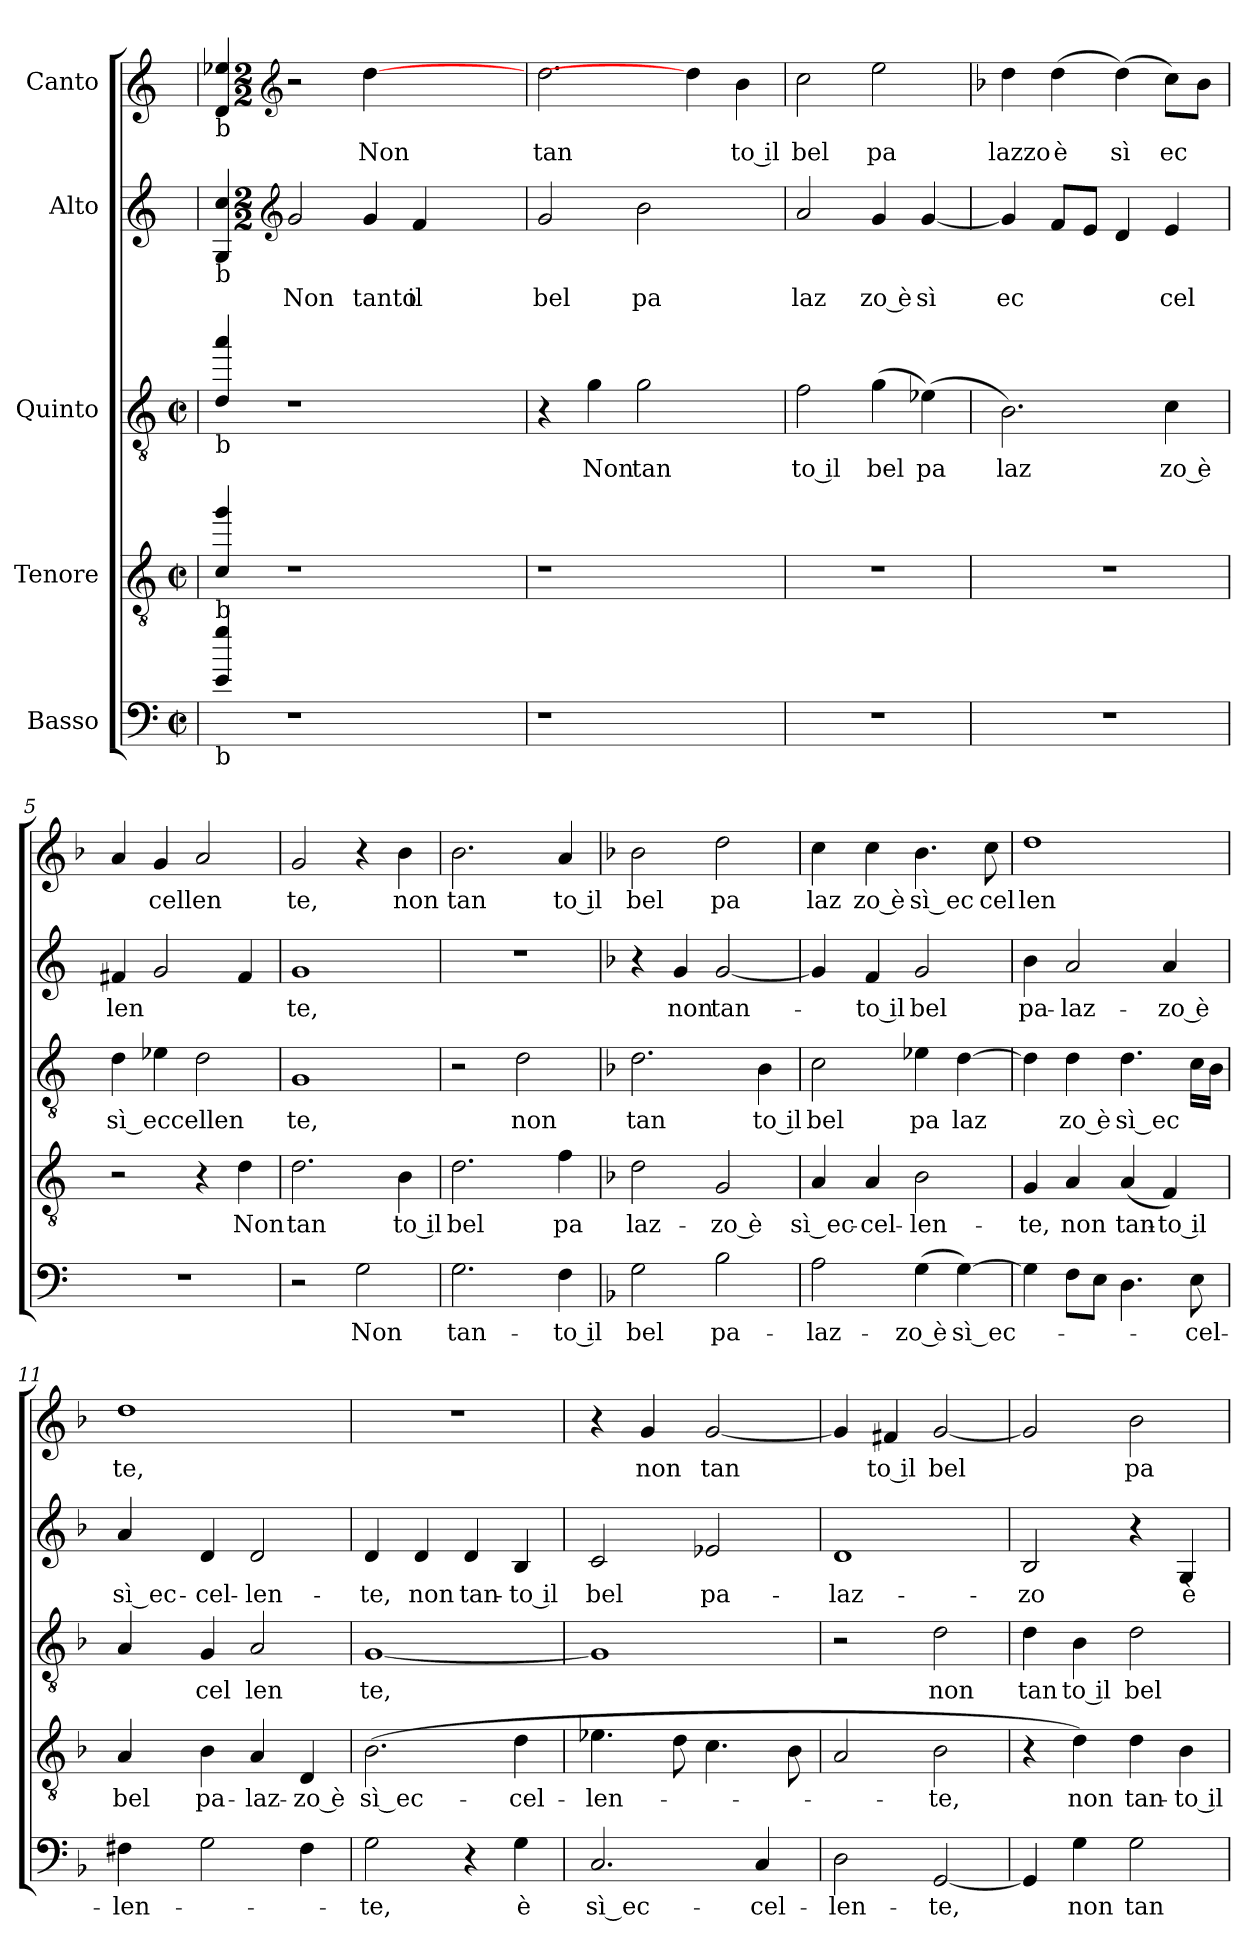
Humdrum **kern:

**kern	**text	**kern	**text	**kern	**text	**kern	**text	**kern	**text
*part5	*part5	*part4	*part4	*part3	*part3	*part2	*part2	*part1	*part1
*staff5	*staff5	*staff4	*staff4	*staff3	*staff3	*staff2	*staff2	*staff1	*staff1
*I"Basso	*	*I"Tenore	*	*I"Quinto	*	*I"Alto	*	*I"Canto	*
!!LO:PB:g=z
*stria5	*	*stria5	*	*stria5	*	*stria5	*	*stria5	*
*clefF4	*	*clefGv2	*	*clefGv2	*	*	*	*	*
*M2/2	*	*M2/2	*	*M2/2	*	*	*	*	*
*met(c|)	*	*met(c|)	*	*met(c|)	*	*	*	*	*
=1	=1!	=1	=1!	=1	=1!	=1	=1!	=1!	=1!
!	!	!	!	!	!	!	!	!LO:TX:b:t=b	!
!	!	!	!	!	!	!LO:TX:b:t=b	!	!	!
!	!	!	!	!LO:TX:b:t=b	!	!	!	!	!
!	!	!LO:TX:b:t=b	!	!	!	!	!	!	!
!LO:TX:b:t=b	!	!	!	!	!	!	!	!	!
4gg/ 4e/	.	4gg/ 4c/	.	4aa/ 4d/	.	4cc/ 4G/	.	4ee-X/ 4d/	.
*	*	*	*	*	*	*clefG2	*	*clefG2	*
*	*	*	*	*	*	*M2/2	*	*M2/2	*
*	*	*	*	*	*	*met(c|)	*	*met(c|)	*
!LO:N:vis=1	!	!LO:N:vis=1	!	!LO:N:vis=1	!	!	!LO:LY:b:cj	!	!
1r	.	1r	.	1r	.	2g/	Non	2r	.
!	!	!	!	!	!	!	!LO:LY:b:cj	!	!LO:LY:b:cj
.	.	.	.	.	.	4g/	tanto	[4dd\	Non
!	!	!	!	!	!	!	!LO:LY:b	!	!
.	.	.	.	.	.	4f/	il	4ryy	.
=2	=2	=2	=2	=2	=2	=2	=2	=2	=2
!	!	!	!	!	!	!	!LO:LY:b:cj	!	!LO:LY:b:cj
1r	.	1r	.	4r	.	2g/	bel	2.dd\	tan
!	!	!	!	!	!LO:LY:b:cj	!	!	!	!
.	.	.	.	4g\	Non	.	.	.	.
!	!	!	!	!	!LO:LY:b:cj	!	!LO:LY:b:cj	!	!
.	.	.	.	2g\	tan	2b\	pa	.	.
.	.	.	.	.	.	.	.	4dd\]	.
!	!	!	!	!	!	!	!	!	!LO:LY:b:rj
4ryy	.	4ryy	.	4ryy	.	4ryy	.	4b\	to il
=3	=3	=3	=3	=3	=3	=3	=3	=3	=3
!	!	!	!	!	!LO:LY:b:rj	!	!LO:LY:b:cj	!	!LO:LY:b:cj
1r	.	1r	.	2f\	to il	2a/	laz	2cc\	bel
!	!	!	!	!	!LO:LY:b:cj	!	!LO:LY:b:rj	!	!LO:LY:b:cj
.	.	.	.	(>4g\	bel	4g/	zo è	2ee\	pa
!	!	!	!	!	!LO:LY:b:cj	!	!LO:LY:b:cj	!	!
.	.	.	.	(>4e-X\)	pa	[<4g/	sì	.	.
=4	=4	=4	=4	=4	=4	=4	=4	=4	=4
*	*	*	*	*	*	*	*	*k[b-]	*
*	*	*	*	*	*	*	*	*F:	*
!	!	!	!	!	!LO:LY:b:cj	!	!LO:LY:b:rj	!	!LO:LY:b:cj
1r	.	1r	.	2.B\)	laz	4g/]	ec	4dd\	lazzo
!	!	!	!	!	!	!	!	!	!LO:LY:b
.	.	.	.	.	.	8f/L	.	(<4dd\	è
.	.	.	.	.	.	8e/J	.	.	.
!	!	!	!	!	!	!	!	!	!LO:LY:b:cj
.	.	.	.	.	.	4d/	.	(<4dd\)	sì
!	!	!	!	!	!LO:LY:b:rj	!	!LO:LY:b:cj	!	!LO:LY:b:cj
.	.	.	.	4c\	zo è	4e/	cel	8cc\L)	ec
.	.	.	.	.	.	.	.	8b-\J	.
=5	=5	=5	=5	=5	=5	=5	=5	=5	=5
!	!	!	!	!	!LO:LY:b:rj	!	!LO:LY:b	!	!
1r	.	2r	.	4d\	sì eccellen	4f#X/	len	4a/	.
!	!	!	!	!	!	!	!	!	!LO:LY:b
.	.	.	.	4e-X\	.	2g/	.	4g/	cellen
.	.	4r	.	2d\	.	.	.	2a/	.
!	!	!	!LO:LY:b:cj	!	!	!	!	!	!
.	.	4d\	Non	.	.	4f#/	.	.	.
=6	=6	=6	=6	=6	=6	=6	=6	=6	=6
!	!	!	!LO:LY:b:cj	!	!LO:LY:b:cj	!	!LO:LY:b:cj	!	!LO:LY:b:cj
2r	.	2.d\	tan	1G	te,	1g	te,	2g/	te,
!	!LO:LY:b:cj	!	!	!	!	!	!	!	!
2G\	Non	.	.	.	.	.	.	4r	.
!	!	!	!LO:LY:b:rj	!	!	!	!	!	!LO:LY:b:cj
.	.	4B\	to il	.	.	.	.	4b-\	non
=7	=7	=7	=7	=7	=7	=7	=7	=7	=7
!	!LO:LY:b:cj	!	!LO:LY:b:cj	!	!	!	!	!	!LO:LY:b:cj
2.G\	tan-	2.d\	bel	2r	.	1r	.	2.b-\	tan
!	!	!	!	!	!LO:LY:b:cj	!	!	!	!
.	.	.	.	2d\	non	.	.	.	.
!	!LO:LY:b:rj	!	!LO:LY:b:cj	!	!	!	!	!	!LO:LY:b:rj
4F\	-to il	4f\	pa	.	.	.	.	4a/	to il
!!LO:LB:g=z
=8	=8	=8	=8	=8	=8	=8	=8	=8	=8
*k[b-]	*	*k[b-]	*	*k[b-]	*	*k[b-]	*	*	*
*F:	*	*F:	*	*F:	*	*F:	*	*	*
!	!LO:LY:b:cj	!	!LO:LY:b:cj	!	!LO:LY:b:cj	!	!	!	!LO:LY:b:cj
2G\	bel	2d\	laz-	2.d\	tan	4r	.	2b-\	bel
!	!	!	!	!	!	!	!LO:LY:b:cj	!	!
.	.	.	.	.	.	4g/	non	.	.
!	!LO:LY:b:cj	!	!LO:LY:b:rj	!	!	!	!LO:LY:b	!	!LO:LY:b:cj
2B-\	pa-	2G/	-zo è	.	.	[<2g/	tan-	2dd\	pa
!	!	!	!	!	!LO:LY:b:rj	!	!	!	!
.	.	.	.	4B-\	to il	.	.	.	.
=9	=9	=9	=9	=9	=9	=9	=9	=9	=9
!	!LO:LY:b:cj	!	!LO:LY:b:rj	!	!LO:LY:b:cj	!	!	!	!LO:LY:b:cj
2A\	-laz-	4A/	sì ec-	2c\	bel	4g/]	.	4cc\	laz
!	!	!	!LO:LY:b:cj	!	!	!	!LO:LY:b:rj	!	!LO:LY:b:rj
.	.	4A/	-cel-	.	.	4f/	-to il	4cc\	zo è
!	!LO:LY:b:rj	!	!LO:LY:b:cj	!	!LO:LY:b:cj	!	!LO:LY:b:cj	!	!LO:LY:b:rj
(<4G\	-zo è	2B-\	-len-	4e-X\	pa	2g/	bel	4.b-\	sì ec
!	!LO:LY:b:cj	!	!	!	!LO:LY:b	!	!	!	!
[>4G\)	sì ec-	.	.	[>4d\	laz	.	.	.	.
!	!	!	!	!	!	!	!	!	!LO:LY:b:cj
.	.	.	.	.	.	.	.	8cc\	cel
=10	=10	=10	=10	=10	=10	=10	=10	=10	=10
!	!	!	!LO:LY:b:cj	!	!	!	!LO:LY:b:cj	!	!LO:LY:b:cj
4G\]	.	4G/	-te,	4d\]	.	4b-\	pa-	1dd	len
!	!	!	!LO:LY:b:cj	!	!LO:LY:b:rj	!	!LO:LY:b:cj	!	!
8F\L	.	4A/	non	4d\	zo è	2a/	-laz-	.	.
8E\J	.	.	.	.	.	.	.	.	.
!	!	!	!LO:LY:b:cj	!	!LO:LY:b:cj	!	!	!	!
4.D\	.	(>4A/	tan-	4.d\	sì ec	.	.	.	.
!	!	!	!LO:LY:b:rj	!	!	!	!LO:LY:b:rj	!	!
.	.	4F/)	-to il	.	.	4a/	-zo è	.	.
!	!LO:LY:b:cj	!	!	!	!	!	!	!	!
8E\	-cel-	.	.	16c\L	.	.	.	.	.
.	.	.	.	16B-\J	.	.	.	.	.
=11	=11	=11	=11	=11	=11	=11	=11	=11	=11
!	!LO:LY:b	!	!LO:LY:b:cj	!	!	!	!LO:LY:b:rj	!	!LO:LY:b:cj
4F#X\	-len-	4A/	bel	4A/	.	4a/	sì ec-	1dd	te,
!	!	!	!LO:LY:b:cj	!	!LO:LY:b:cj	!	!LO:LY:b:cj	!	!
2G\	.	4B-\	pa-	4G/	cel	4d/	-cel-	.	.
!	!	!	!LO:LY:b:cj	!	!LO:LY:b:cj	!	!LO:LY:b:cj	!	!
.	.	4A/	-laz-	2A/	len	2d/	-len-	.	.
!	!	!	!LO:LY:b:rj	!	!	!	!	!	!
4F#\	.	4D/	-zo è	.	.	.	.	.	.
=12	=12	=12	=12	=12	=12	=12	=12	=12	=12
!	!LO:LY:b:cj	!	!LO:LY:b:rj	!	!LO:LY:b:cj	!	!LO:LY:b:cj	!	!
2G\)	-te,	(<2.B-\	sì ec-	[<1G	te,	4d/	-te,	1r	.
!	!	!	!	!	!	!	!LO:LY:b:cj	!	!
.	.	.	.	.	.	4d/	non	.	.
!	!	!	!	!	!	!	!LO:LY:b:cj	!	!
4r	.	.	.	.	.	4d/	tan-	.	.
!	!LO:LY:b:cj	!	!LO:LY:b:cj	!	!	!	!LO:LY:b:rj	!	!
4G\	è	4d\	-cel-	.	.	4B-/	-to il	.	.
=13	=13	=13	=13	=13	=13	=13	=13	=13	=13
!	!LO:LY:b:rj	!	!LO:LY:b	!	!	!	!LO:LY:b:cj	!	!
2.C/	sì ec-	4.e-X\	-len-	1G]	.	2c/	bel	4r	.
!	!	!	!	!	!	!	!	!	!LO:LY:b:cj
.	.	.	.	.	.	.	.	4g/	non
.	.	8d\	.	.	.	.	.	.	.
!	!	!	!	!	!	!	!LO:LY:b:cj	!	!LO:LY:b
.	.	4.c\	.	.	.	2e-X/	pa-	[<2g/	tan
!	!LO:LY:b:cj	!	!	!	!	!	!	!	!
4C/	-cel-	.	.	.	.	.	.	.	.
.	.	8B-\	.	.	.	.	.	.	.
=14	=14	=14	=14	=14	=14	=14	=14	=14	=14
!	!LO:LY:b:cj	!	!	!	!	!	!LO:LY:b:cj	!	!
2D\	-len-	2A/	.	2r	.	1d	-laz-	4g/]	.
!	!	!	!	!	!	!	!	!	!LO:LY:b:rj
.	.	.	.	.	.	.	.	4f#/	to il
!	!LO:LY:b:cj	!	!LO:LY:b:cj	!	!LO:LY:b:cj	!	!	!	!LO:LY:b
[>2GG/	-te,	2B-\	-te,	2d\	non	.	.	[>2g/	bel
!!LO:LB:g=z
=15	=15	=15	=15	=15	=15	=15	=15	=15	=15
!	!	!	!	!	!LO:LY:b:cj	!	!LO:LY:b:cj	!	!
4GG/]	.	4r	.	4d\	tan	2B-/	-zo	2g/]	.
!	!LO:LY:b:cj	!	!LO:LY:b:cj	!	!LO:LY:b:rj	!	!	!	!
4G\	non	4d\)	non	(<4B-\	to il	.	.	.	.
!	!LO:LY:b:cj	!	!LO:LY:b:cj	!	!LO:LY:b:cj	!	!	!	!LO:LY:b:cj
2G\	tan	4d\	tan-	2d\	bel	4r	.	2b-\	pa-
!	!	!	!LO:LY:b:rj	!	!	!	!LO:LY:b:cj	!	!
.	.	4B-\	-to il	.	.	4G/	è	.	.
=	=	=	=	=	=	=	=	=	=
*-	*-	*-	*-	*-	*-	*-	*-	*-	*-
